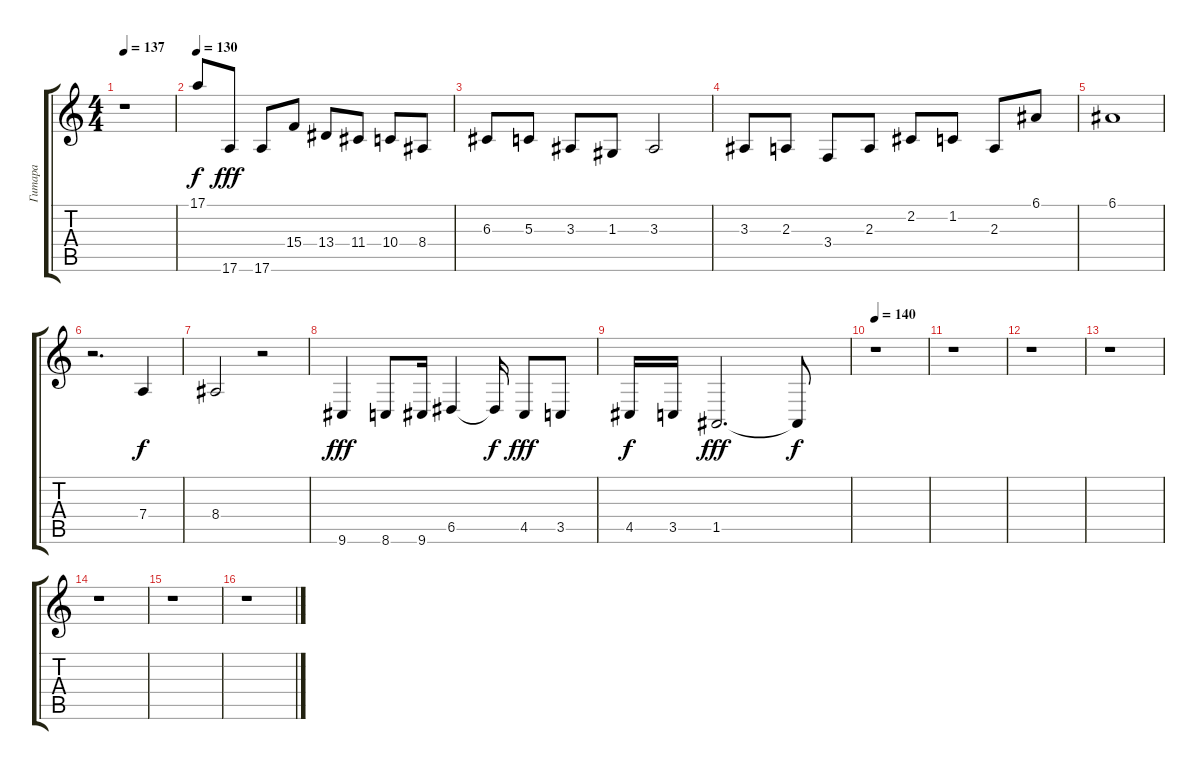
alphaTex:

\track ("Гитара" "Гитара") {instrument harpsichord}
\staff {score tabs}
\tuning (E4 B3 G3 D3 A2 E2) {hide}
\ts (4 4)
\tempo 137
\clef g2
\ks c
r.1{dy f} |
\tempo 130
17.1.8{instrument distortionguitar} 17.6.8{dy fff} 17.6.8 15.4.8 13.4.8 11.4.8 10.4.8 8.4.8 |
6.3.8 5.3.8 3.3.8 1.3.8 3.3.2 |
3.3.8 2.3.8 3.4.8 2.3.8 2.2.8 1.2.8 2.3.8 6.1.8 |
6.1.1 |
r.2{d} 7.4.4{dy f volume 4} |
8.4.2{volume 2} r.2 |
9.6.4{dy fff volume 16} 8.6.8 9.6.16 6.5.4 6.5{t}.16{dy f} 4.5.8{dy fff} 3.5.8 |
4.5.16{dy f} 3.5.16 1.5.2{d dy fff} 1.5{t}.8{dy f} |
\tempo 140
r.1 |
r.1 |
r.1 |
r.1 |
r.1 |
r.1 |
r.1
